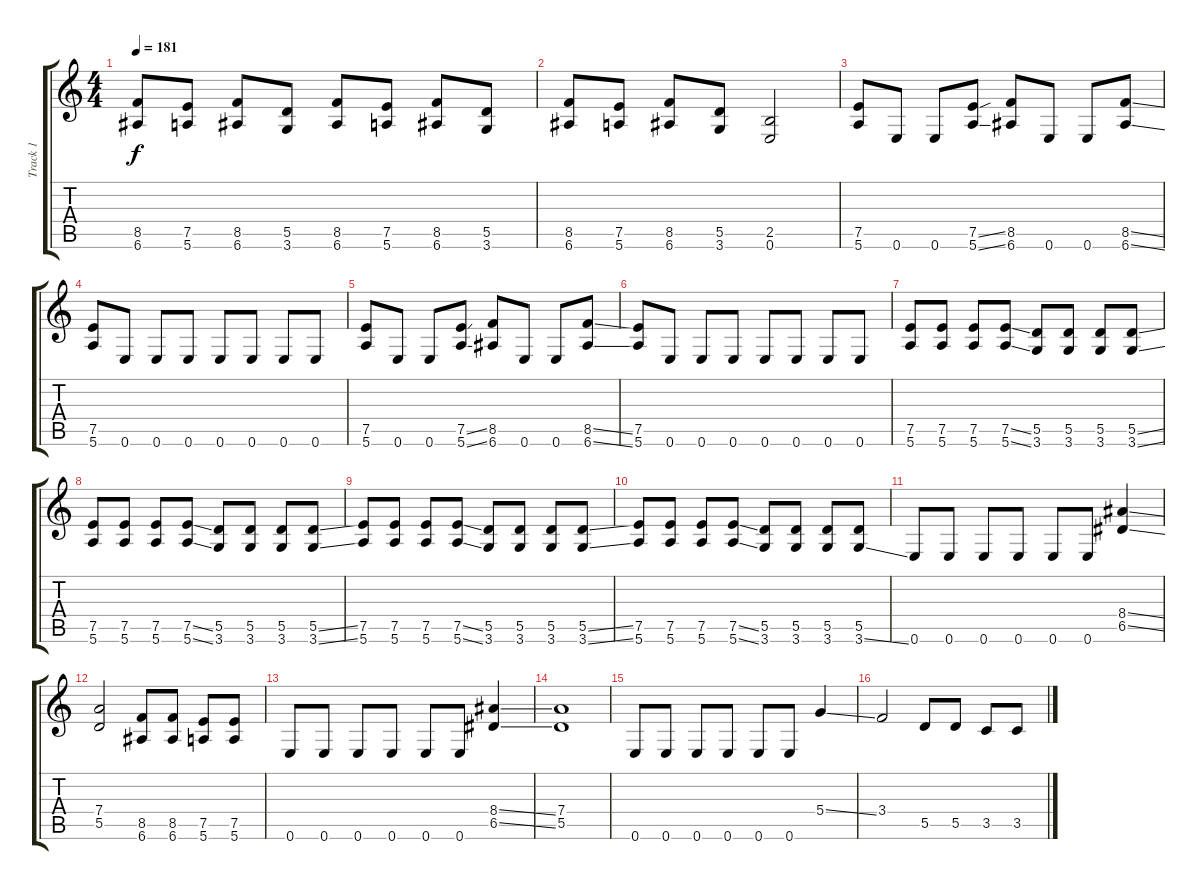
\track ("Track 1" "Track 1") {instrument overdrivenguitar}
\staff {score tabs}
\tuning (E4 B3 G3 D3 A2 E2) {hide}
\ts (4 4)
\tempo 181
\clef g2
\ks c
(8.5 6.6).8{dy f} (7.5 5.6).8 (8.5 6.6).8 (5.5 3.6).8 (8.5 6.6).8 (7.5 5.6).8 (8.5 6.6).8 (5.5 3.6).8 |
(8.5 6.6).8 (7.5 5.6).8 (8.5 6.6).8 (5.5 3.6).8 (2.5 0.6).2 |
(7.5 5.6).8 0.6.8 0.6.8 (7.5{ss} 5.6{ss}).8 (8.5 6.6).8 0.6.8 0.6.8 (8.5{ss} 6.6{ss}).8 |
(7.5 5.6).8 0.6.8 0.6.8 0.6.8 0.6.8 0.6.8 0.6.8 0.6.8 |
(7.5 5.6).8 0.6.8 0.6.8 (7.5{ss} 5.6{ss}).8 (8.5 6.6).8 0.6.8 0.6.8 (8.5{ss} 6.6{ss}).8 |
(7.5 5.6).8 0.6.8 0.6.8 0.6.8 0.6.8 0.6.8 0.6.8 0.6.8 |
(7.5 5.6).8 (7.5 5.6).8 (7.5 5.6).8 (7.5{ss} 5.6{ss}).8 (5.5 3.6).8 (5.5 3.6).8 (5.5 3.6).8 (5.5{ss} 3.6{ss}).8 |
(7.5 5.6).8 (7.5 5.6).8 (7.5 5.6).8 (7.5{ss} 5.6{ss}).8 (5.5 3.6).8 (5.5 3.6).8 (5.5 3.6).8 (5.5{ss} 3.6{ss}).8 |
(7.5 5.6).8 (7.5 5.6).8 (7.5 5.6).8 (7.5{ss} 5.6{ss}).8 (5.5 3.6).8 (5.5 3.6).8 (5.5 3.6).8 (5.5{ss} 3.6{ss}).8 |
(7.5 5.6).8 (7.5 5.6).8 (7.5 5.6).8 (7.5{ss} 5.6{ss}).8 (5.5 3.6).8 (5.5 3.6).8 (5.5 3.6).8 (5.5 3.6{ss}).8 |
0.6.8 0.6.8 0.6.8 0.6.8 0.6.8 0.6.8 (8.4{ss} 6.5{ss}).4 |
(7.4 5.5).2 (8.5 6.6).8 (8.5 6.6).8 (7.5 5.6).8 (7.5 5.6).8 |
0.6.8 0.6.8 0.6.8 0.6.8 0.6.8 0.6.8 (8.4{ss} 6.5{ss}).4 |
(7.4 5.5).1 |
0.6.8 0.6.8 0.6.8 0.6.8 0.6.8 0.6.8 5.4{ss}.4 |
3.4.2 5.5.8 5.5.8 3.5.8 3.5.8
